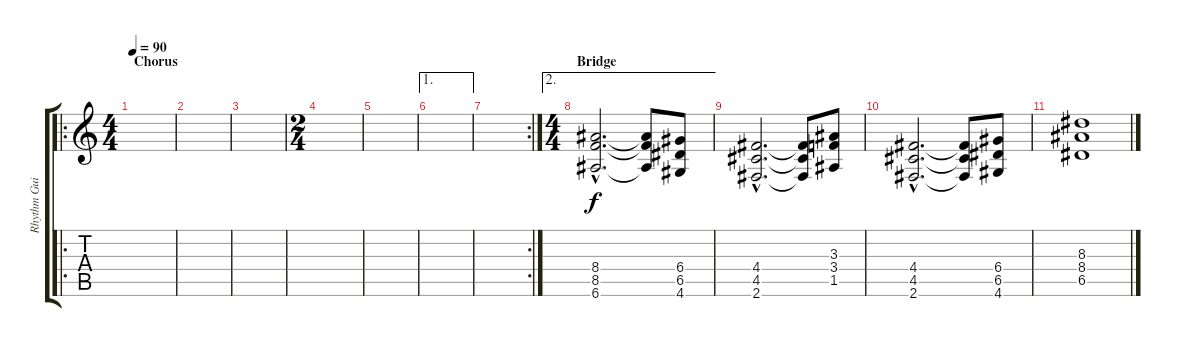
\track ("Rhythm Guitar" "Rhythm Gui") {instrument distortionguitar}
\staff {score tabs}
\tuning (E4 B3 G3 D3 A2 E2) {hide}
\ro
\ts (4 4)
\section ("" "Chorus")
\tempo 90
\clef g2
\ks c
|
|
|
\ts (2 4)
|
|
\ae 1
|
\rc 2
|
\ae 2
\ts (4 4)
\section ("" "Bridge")
(8.4{hac} 8.5{hac} 6.6{hac}).2{d volume 13} (8.4{t} 8.5{t} 6.6{t}).8 (6.4 6.5 4.6).8 |
(4.4{hac} 4.5{hac} 2.6{hac}).2{d} (4.4{t} 4.5{t} 2.6{t}).8 (3.3 3.4 1.5).8 |
(4.4{hac} 4.5{hac} 2.6{hac}).2{d} (4.4{t} 4.5{t} 2.6{t}).8 (6.4 6.5 4.6).8 |
(8.3 8.4 6.5).1
